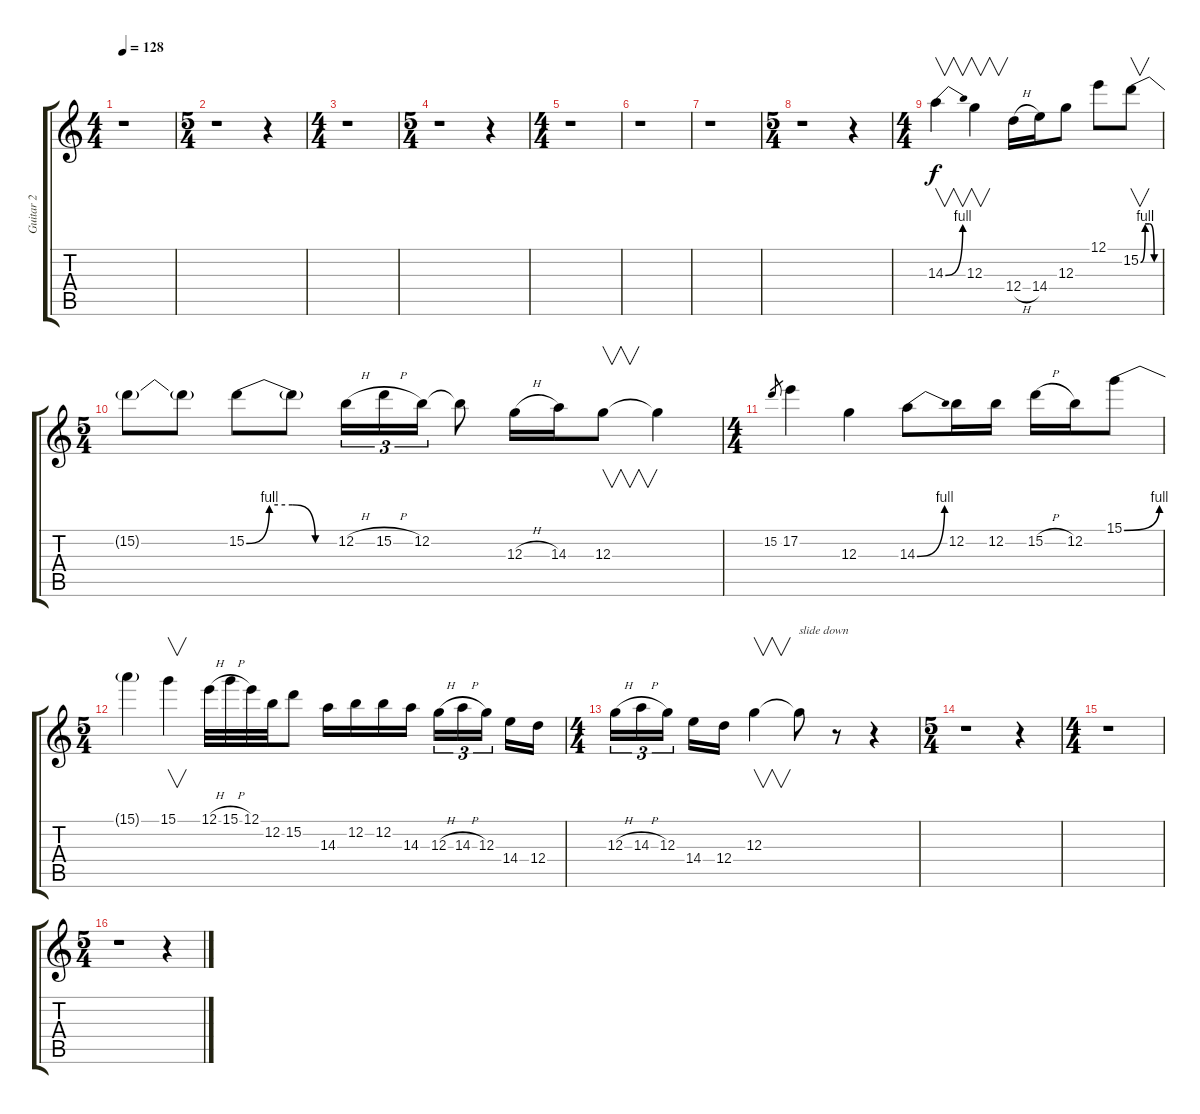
\track ("Guitar 2" "Guitar 2") {instrument overdrivenguitar}
\staff {score tabs}
\tuning (E4 B3 G3 D3 A2 E2) {hide}
\ts (4 4)
\tempo 128
\clef g2
\ks c
r.1{dy f} |
\ts (5 4)
r.1 r.4 |
\ts (4 4)
r.1 |
\ts (5 4)
r.1 r.4 |
\ts (4 4)
r.1 |
r.1 |
r.1 |
\ts (5 4)
r.1 r.4 |
\ts (4 4)
14.3{be (bend 0 0 60 4)}.4{v} 12.3.4{v} 12.4{h}.16 14.4.16 12.3.8 12.1.8 15.2{be (custom 0 0 15 4 30 4 45 0 60 0)}.8{v} |
\ts (5 4)
15.2{t}.8 15.2{t}.8 15.2{be (custom 0 0 15 4 30 4 45 0 60 0)}.8 15.2{t}.8 12.2{h}.16{tu (3 2)} 15.2{h}.16{tu (3 2)} 12.2.16{tu (3 2)} 12.2{t}.8 12.3{h}.16 14.3.16 12.3.8{v} 12.3{t}.4 |
\ts (4 4)
15.2.8{gr} 17.2.4 12.3.4 14.3{be (bend 0 0 60 4)}.8 12.2.16 12.2.16 15.2{h}.16 12.2.16 15.1{be (bend 0 0 60 4)}.8 |
\ts (5 4)
15.1{t}.4 15.1.4{v} 12.1{h}.32 15.1{h}.32 12.1.32 12.2.32 15.2.8 14.3.16 12.2.16 12.2.16 14.3.16 12.3{h}.16{tu (3 2)} 14.3{h}.16{tu (3 2)} 12.3.16{tu (3 2)} 14.4.16 12.4.16 |
\ts (4 4)
12.3{h}.16{tu (3 2)} 14.3{h}.16{tu (3 2)} 12.3.16{tu (3 2)} 14.4.16 12.4.16 12.3.4{v} 12.3{t}.8{txt "slide down"} r.8 r.4 |
\ts (5 4)
r.1 r.4 |
\ts (4 4)
r.1 |
\ts (5 4)
r.1 r.4
